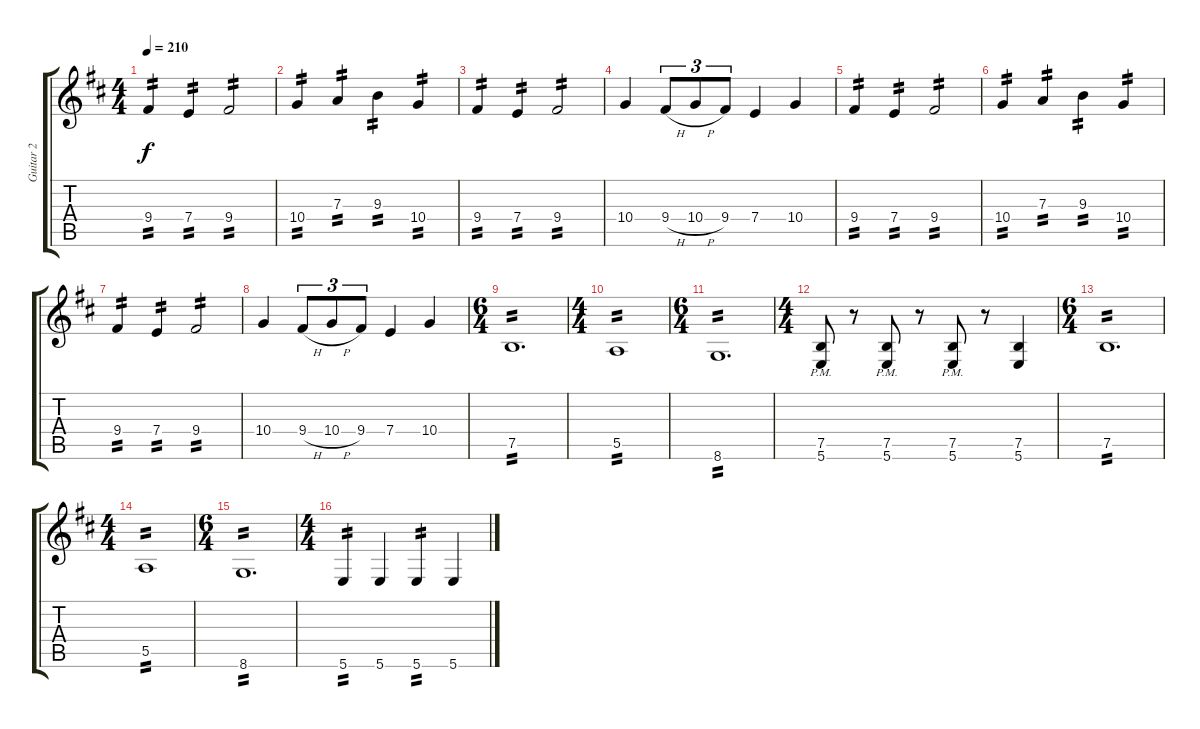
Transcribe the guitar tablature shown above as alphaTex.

\track ("Guitar 2" "Guitar 2") {instrument distortionguitar}
\staff {score tabs}
\tuning (B3 Gb3 D3 A2 E2 B1) {hide}
\ts (4 4)
\tempo 210
\clef g2
\ks bminor
9.4.4{tp 2 dy f} 7.4.4{tp 2} 9.4.2{tp 2} |
10.4.4{tp 2} 7.3.4{tp 2} 9.3.4{tp 2} 10.4.4{tp 2} |
9.4.4{tp 2} 7.4.4{tp 2} 9.4.2{tp 2} |
10.4.4 9.4{h}.8{tu (3 2)} 10.4{h}.8{tu (3 2)} 9.4.8{tu (3 2)} 7.4.4 10.4.4 |
9.4.4{tp 2} 7.4.4{tp 2} 9.4.2{tp 2} |
10.4.4{tp 2} 7.3.4{tp 2} 9.3.4{tp 2} 10.4.4{tp 2} |
9.4.4{tp 2} 7.4.4{tp 2} 9.4.2{tp 2} |
10.4.4 9.4{h}.8{tu (3 2)} 10.4{h}.8{tu (3 2)} 9.4.8{tu (3 2)} 7.4.4 10.4.4 |
\ts (6 4)
7.5.1{d tp 2} |
\ts (4 4)
5.5.1{tp 2} |
\ts (6 4)
8.6.1{d tp 2} |
\ts (4 4)
(7.5 5.6{pm}).8 r.8 (7.5 5.6{pm}).8 r.8 (7.5 5.6{pm}).8 r.8 (7.5 5.6).4 |
\ts (6 4)
7.5.1{d tp 2} |
\ts (4 4)
5.5.1{tp 2} |
\ts (6 4)
8.6.1{d tp 2} |
\ts (4 4)
5.6.4{tp 2} 5.6.4 5.6.4{tp 2} 5.6.4
